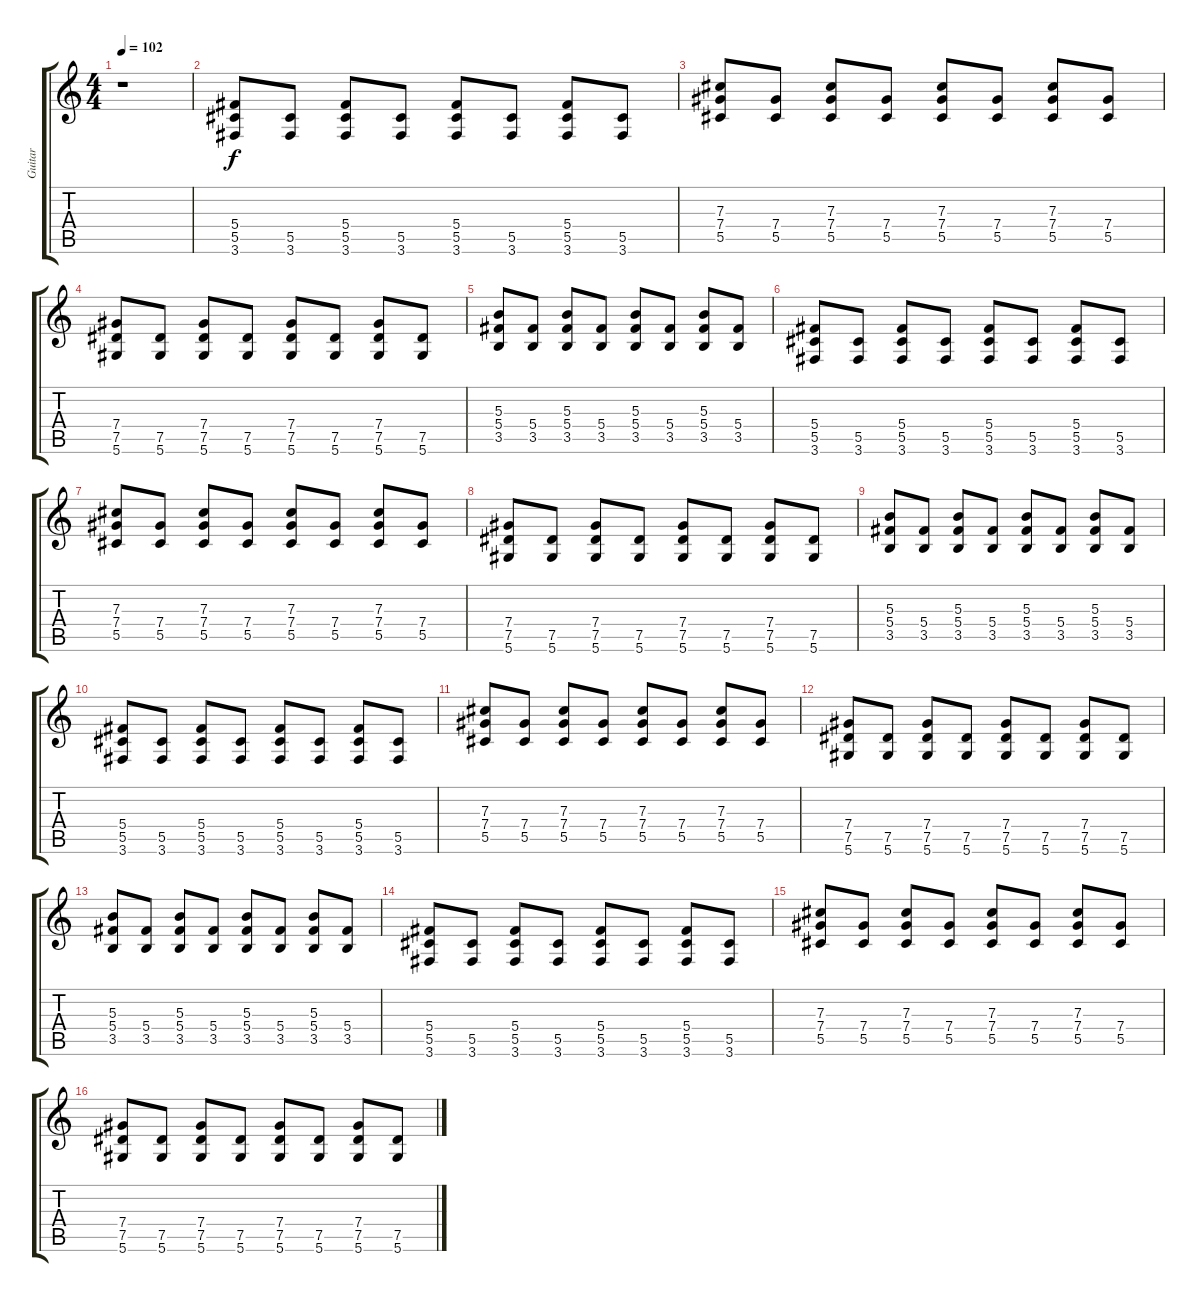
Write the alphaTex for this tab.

\track ("Guitar" "Guitar") {instrument overdrivenguitar}
\staff {score tabs}
\tuning (Eb4 Bb3 Gb3 Db3 Ab2 Eb2) {hide}
\ts (4 4)
\tempo 102
\clef g2
\ks c
r.1{dy f instrument overdrivenguitar} |
(5.4 5.5 3.6).8 (5.5 3.6).8 (5.4 5.5 3.6).8 (5.5 3.6).8 (5.4 5.5 3.6).8 (5.5 3.6).8 (5.4 5.5 3.6).8 (5.5 3.6).8 |
(7.3 7.4 5.5).8 (7.4 5.5).8 (7.3 7.4 5.5).8 (7.4 5.5).8 (7.3 7.4 5.5).8 (7.4 5.5).8 (7.3 7.4 5.5).8 (7.4 5.5).8 |
(7.4 7.5 5.6).8 (7.5 5.6).8 (7.4 7.5 5.6).8 (7.5 5.6).8 (7.4 7.5 5.6).8 (7.5 5.6).8 (7.4 7.5 5.6).8 (7.5 5.6).8 |
(5.3 5.4 3.5).8 (5.4 3.5).8 (5.3 5.4 3.5).8 (5.4 3.5).8 (5.3 5.4 3.5).8 (5.4 3.5).8 (5.3 5.4 3.5).8 (5.4 3.5).8 |
(5.4 5.5 3.6).8 (5.5 3.6).8 (5.4 5.5 3.6).8 (5.5 3.6).8 (5.4 5.5 3.6).8 (5.5 3.6).8 (5.4 5.5 3.6).8 (5.5 3.6).8 |
(7.3 7.4 5.5).8 (7.4 5.5).8 (7.3 7.4 5.5).8 (7.4 5.5).8 (7.3 7.4 5.5).8 (7.4 5.5).8 (7.3 7.4 5.5).8 (7.4 5.5).8 |
(7.4 7.5 5.6).8 (7.5 5.6).8 (7.4 7.5 5.6).8 (7.5 5.6).8 (7.4 7.5 5.6).8 (7.5 5.6).8 (7.4 7.5 5.6).8 (7.5 5.6).8 |
(5.3 5.4 3.5).8 (5.4 3.5).8 (5.3 5.4 3.5).8 (5.4 3.5).8 (5.3 5.4 3.5).8 (5.4 3.5).8 (5.3 5.4 3.5).8 (5.4 3.5).8 |
(5.4 5.5 3.6).8 (5.5 3.6).8 (5.4 5.5 3.6).8 (5.5 3.6).8 (5.4 5.5 3.6).8 (5.5 3.6).8 (5.4 5.5 3.6).8 (5.5 3.6).8 |
(7.3 7.4 5.5).8 (7.4 5.5).8 (7.3 7.4 5.5).8 (7.4 5.5).8 (7.3 7.4 5.5).8 (7.4 5.5).8 (7.3 7.4 5.5).8 (7.4 5.5).8 |
(7.4 7.5 5.6).8 (7.5 5.6).8 (7.4 7.5 5.6).8 (7.5 5.6).8 (7.4 7.5 5.6).8 (7.5 5.6).8 (7.4 7.5 5.6).8 (7.5 5.6).8 |
(5.3 5.4 3.5).8 (5.4 3.5).8 (5.3 5.4 3.5).8 (5.4 3.5).8 (5.3 5.4 3.5).8 (5.4 3.5).8 (5.3 5.4 3.5).8 (5.4 3.5).8 |
(5.4 5.5 3.6).8 (5.5 3.6).8 (5.4 5.5 3.6).8 (5.5 3.6).8 (5.4 5.5 3.6).8 (5.5 3.6).8 (5.4 5.5 3.6).8 (5.5 3.6).8 |
(7.3 7.4 5.5).8 (7.4 5.5).8 (7.3 7.4 5.5).8 (7.4 5.5).8 (7.3 7.4 5.5).8 (7.4 5.5).8 (7.3 7.4 5.5).8 (7.4 5.5).8 |
(7.4 7.5 5.6).8 (7.5 5.6).8 (7.4 7.5 5.6).8 (7.5 5.6).8 (7.4 7.5 5.6).8 (7.5 5.6).8 (7.4 7.5 5.6).8 (7.5 5.6).8
